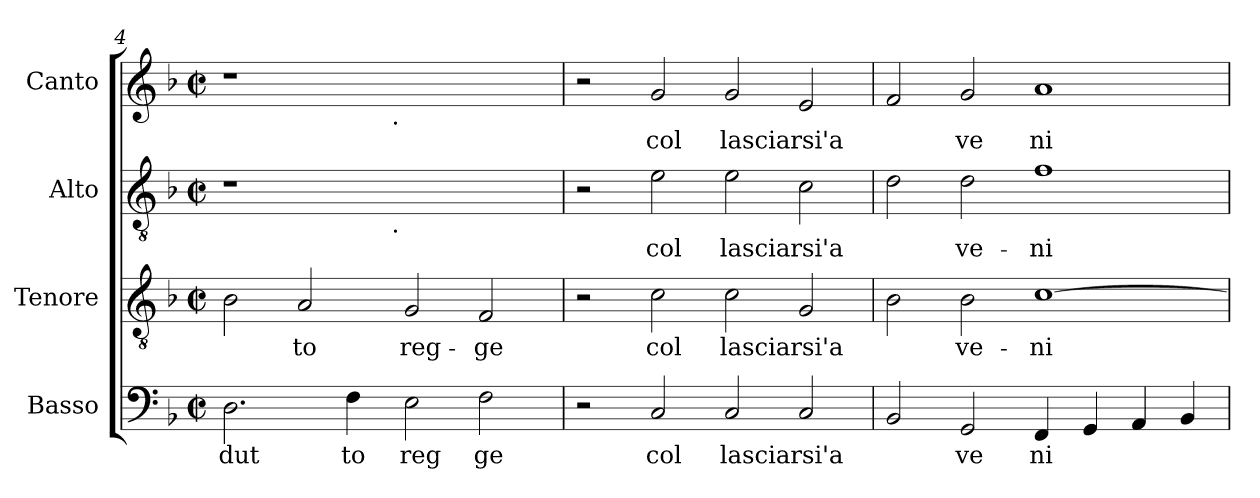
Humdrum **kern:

**kern	**text	**kern	**text	**kern	**text	**kern	**text
*part4	*part4	*part3	*part3	*part2	*part2	*part1	*part1
*staff4	*staff4	*staff3	*staff3	*staff2	*staff2	*staff1	*staff1
*I"Basso	*	*I"Tenore	*	*I"Alto	*	*I"Canto	*
*clefF4	*	*clefGv2	*	*clefGv2	*	*clefG2	*
*k[b-]	*	*k[b-]	*	*k[b-]	*	*k[b-]	*
*F:	*	*F:	*	*F:	*	*F:	*
*M2/2	*	*M2/2	*	*M2/2	*	*M2/2	*
*met(c|)	*	*met(c|)	*	*met(c|)	*	*met(c|)	*
=4	=4	=4	=4	=4	=4	=4	=4
!	!LO:LY:b:cj	!	!LO:LY:b:cj	!	!	!	!
*	*	*	*	*^	*	*^	*
2.D\	dut	2B-\	--	1r	2ryy	.	1r	2ryy	.
!	!	!	!LO:LY:b:cj	!	!	!	!	!	!
.	.	2A/	-to	.	4...ryy	.	.	4...ryy	.
!	!LO:LY:b:cj	!	!	!	!	!	!	!	!
4F\	to	.	.	.	.	.	.	.	.
!	!	!	!	!	!	!	!	!LO:TX:b:t=.	!
!	!	!	!	!	!LO:TX:b:t=.	!	!	!	!
.	.	.	.	.	1ryy	.	.	1ryy	.
!	!LO:LY:b:cj	!	!LO:LY:b:cj	!	!	!	!	!	!
2E\	reg	2G/	reg-	1ryy	.	.	1ryy	.	.
!	!LO:LY:b:cj	!	!LO:LY:b:cj	!	!	!	!	!	!
2F\	ge	2F/	-ge	.	.	.	.	.	.
.	.	.	.	.	32ryy	.	.	32ryy	.
*	*	*	*	*v	*v	*	*	*	*
*	*	*	*	*	*	*v	*v	*
=5	=5	=5	=5	=5	=5	=5	=5
2r	.	2r	.	2r	.	2r	.
!	!LO:LY:b:cj	!	!LO:LY:b:cj	!	!LO:LY:b:cj	!	!LO:LY:b:cj
2C/	col	2c\	col	2e\	col	2g/	col
!	!LO:LY:b:cj	!	!LO:LY:b:cj	!	!LO:LY:b:cj	!	!LO:LY:b:cj
2C/	lasciarsi'a	2c\	lasciarsi'a	2e\	lasciarsi'a	2g/	lasciarsi'a
!	!LO:LY:b:cj	!	!LO:LY:b:cj	!	!LO:LY:b:cj	!	!LO:LY:b:cj
2C/	.	2G/	.	2c\	.	2e/	.
=6	=6	=6	=6	=6	=6	=6	=6
!	!LO:LY:b:cj	!	!LO:LY:b:cj	!	!LO:LY:b:cj	!	!LO:LY:b:cj
2BB-/	.	2B-\	.	2d\	.	2f/	.
!	!LO:LY:b:cj	!	!LO:LY:b:cj	!	!LO:LY:b:cj	!	!LO:LY:b:cj
2GG/	ve	2B-\	ve-	2d\	ve-	2g/	ve
!	!LO:LY:b:cj	!	!LO:LY:b:cj	!	!LO:LY:b:cj	!	!LO:LY:b:cj
4FF/	ni	[<1c	-ni-	1f	-ni-	1a	ni
!	!LO:LY:b:cj	!	!	!	!	!	!
4GG/	.	.	.	.	.	.	.
!	!LO:LY:b:cj	!	!	!	!	!	!
4AA/	.	.	.	.	.	.	.
!	!LO:LY:b:cj	!	!	!	!	!	!
4BB-/	.	.	.	.	.	.	.
=	=	=	=	=	=	=	=
*-	*-	*-	*-	*-	*-	*-	*-
